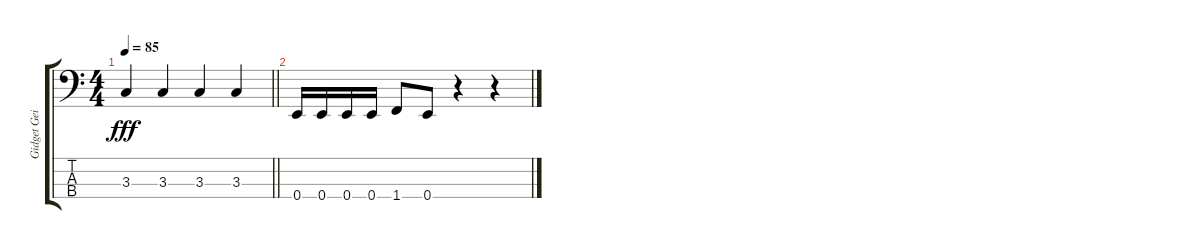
\track ("Gidget Gein" "Gidget Gei") {instrument electricbasspick}
\staff {score tabs}
\tuning (G2 D2 A1 E1) {hide}
\ts (4 4)
\tempo 85
\clef f4
\barLineRight lightlight
\ks c
3.3.4{dy fff} 3.3.4 3.3.4 3.3.4 |
0.4.16 0.4.16 0.4.16 0.4.16 1.4.8 0.4.8 r.4 r.4
